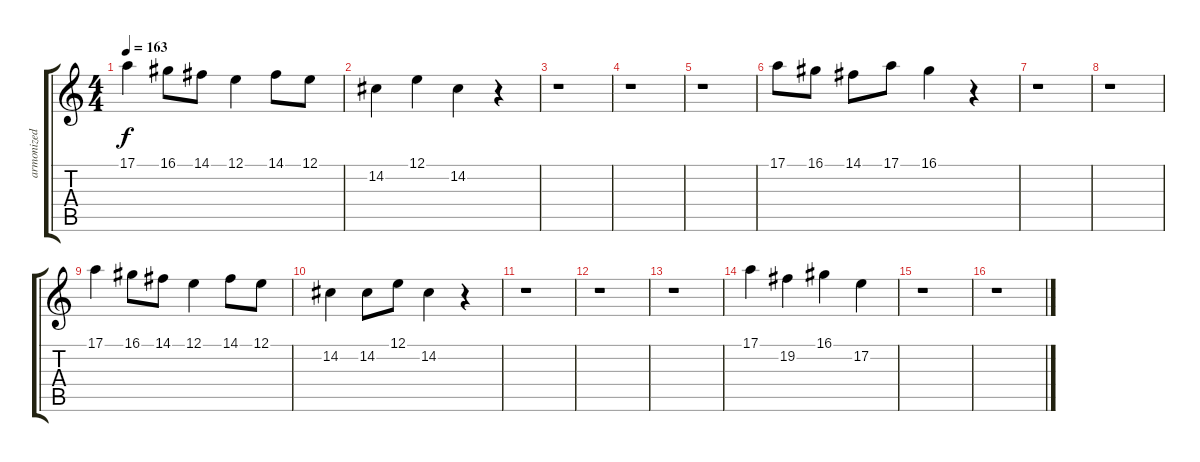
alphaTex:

\track ("armonized vocals" "armonized ") {instrument oboe}
\staff {score tabs}
\tuning (E4 B3 G3 D3 A2 E2) {hide}
\ts (4 4)
\tempo 163
\clef g2
\ks c
17.1.4{dy f} 16.1.8 14.1.8 12.1.4 14.1.8 12.1.8 |
14.2.4 12.1.4 14.2.4 r.4 |
r.1 |
r.1 |
r.1 |
17.1.8 16.1.8 14.1.8 17.1.8 16.1.4 r.4 |
r.1 |
r.1 |
17.1.4 16.1.8 14.1.8 12.1.4 14.1.8 12.1.8 |
14.2.4 14.2.8 12.1.8 14.2.4 r.4 |
r.1 |
r.1 |
r.1 |
17.1.4 19.2.4 16.1.4 17.2.4 |
r.1 |
r.1
